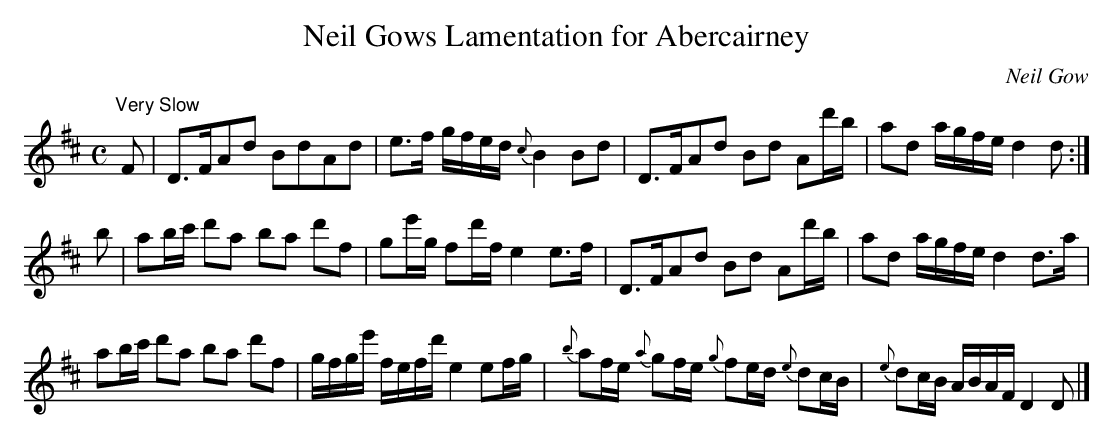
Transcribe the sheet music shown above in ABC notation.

X:1
T:Neil Gows Lamentation for Abercairney
C:Neil Gow
M:C
K:D major
"Very Slow" F|\
D>FAd BdAd| e>f g/f/e/d/ {c}B2Bd|\
D>FAd Bd Ad'/b/| ad a/g/f/e/ d2d:|
b|\
ab/c'/ d'a ba d'f| ge'/g/ fd'/f/ e2e>f|\
D>FAd Bd Ad'/b/| ad a/g/f/e/ d2d>a|
ab/c'/ d'a ba d'f| g/f/g/e'/ f/e/f/d'/ e2ef/g/|\
{b}af/e/ {a}gf/e/ {g}fe/d/ {e}dc/B/| {e}dc/B/ A/B/A/F/ D2D |]
